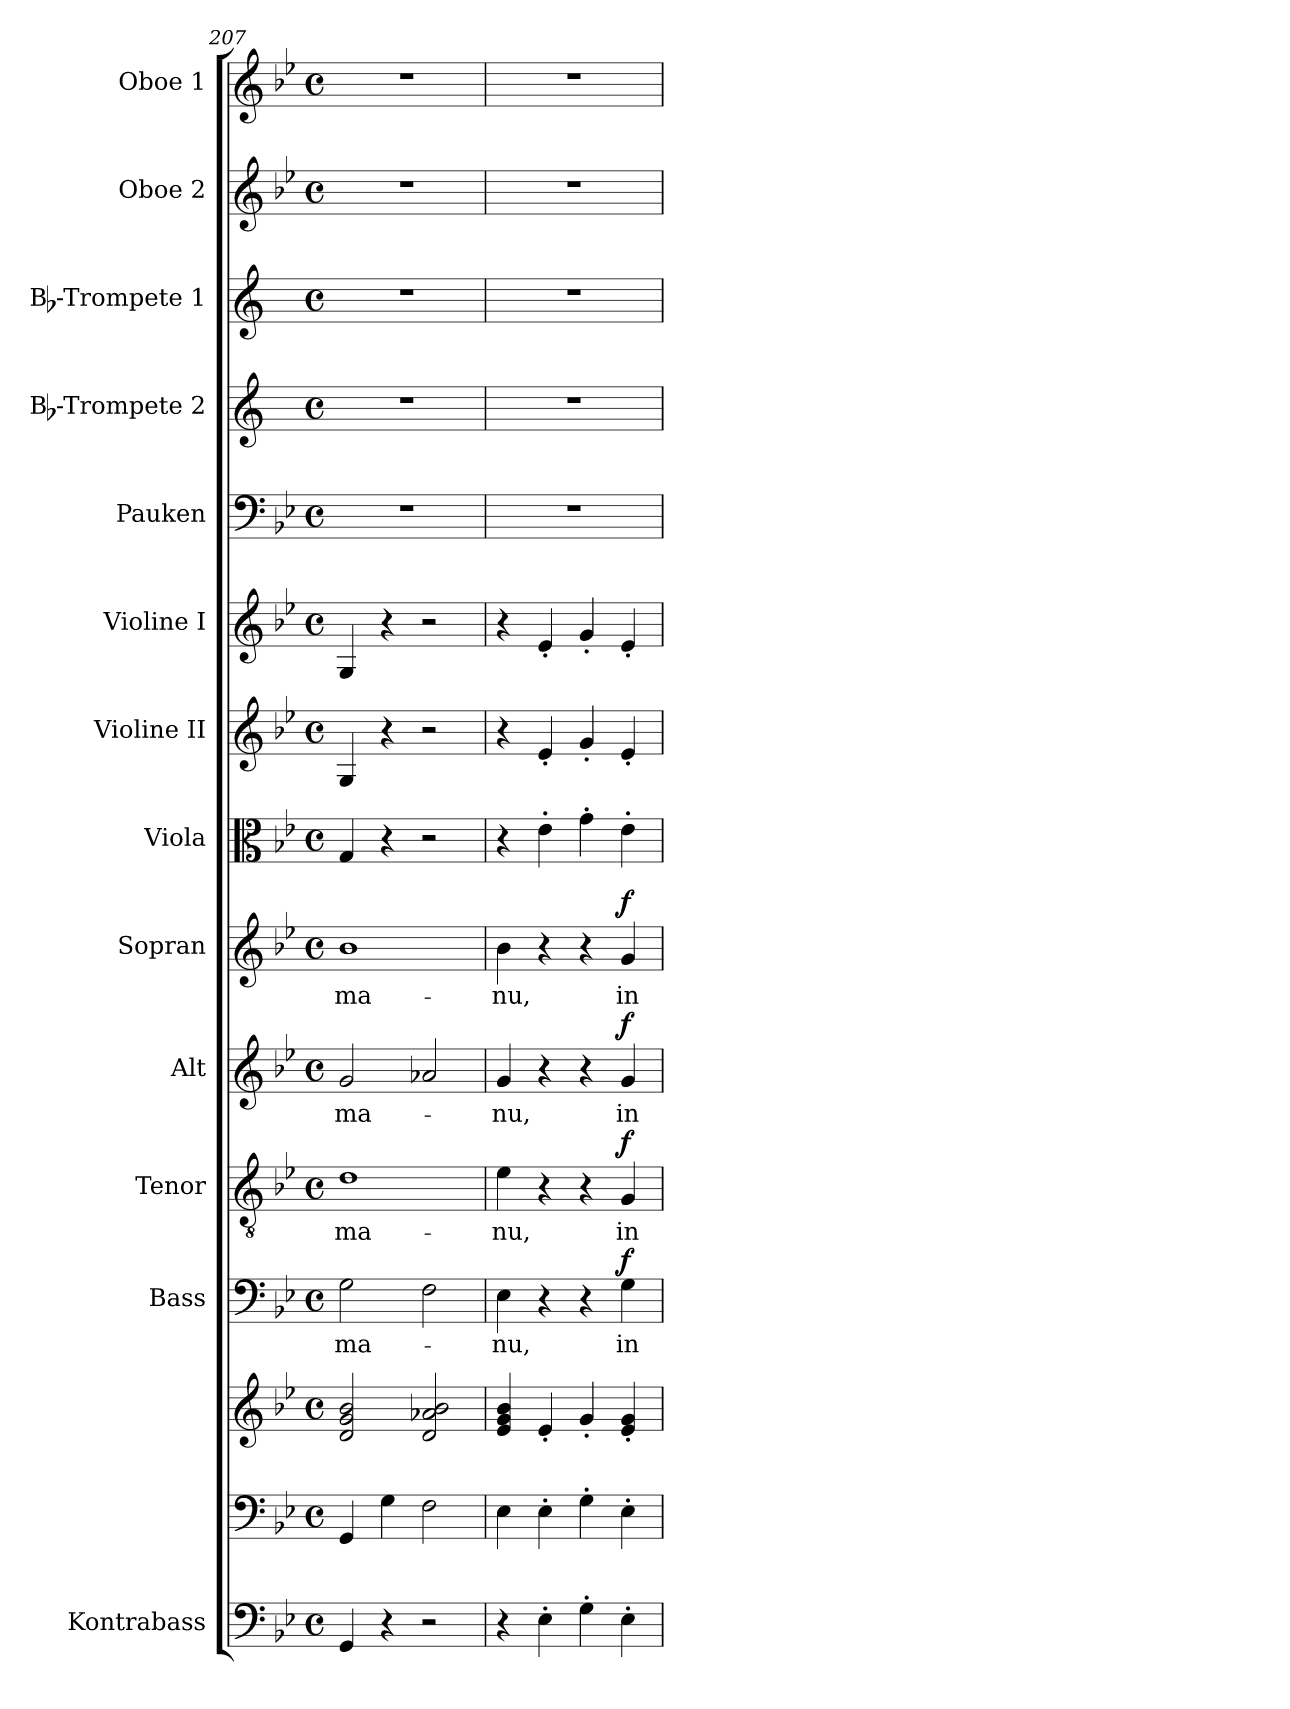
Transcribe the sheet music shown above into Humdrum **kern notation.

**kern	**kern	**kern	**kern	**text	**dynam	**kern	**text	**dynam	**kern	**text	**dynam	**kern	**text	**dynam	**kern	**kern	**kern	**kern	**kern	**kern	**kern	**kern
*part14	*part13	*part13	*part12	*part12	*part12	*part11	*part11	*part11	*part10	*part10	*part10	*part9	*part9	*part9	*part8	*part7	*part6	*part5	*part4	*part3	*part2	*part1
*staff15	*staff14	*staff13	*staff12	*staff12	*staff12	*staff11	*staff11	*staff11	*staff10	*staff10	*staff10	*staff9	*staff9	*staff9	*staff8	*staff7	*staff6	*staff5	*staff4	*staff3	*staff2	*staff1
*I"Kontrabass	*	*	*I"Bass	*	*	*I"Tenor	*	*	*I"Alt	*	*	*I"Sopran	*	*	*I"Viola	*I"Violine II	*I"Violine I	*I"Pauken	*I"Bb-Trompete 2	*I"Bb-Trompete 1	*I"Oboe 2	*I"Oboe 1
*I'Kb.	*	*	*I'B.	*	*	*I'T.	*	*	*I'A.	*	*	*I'S.	*	*	*I'Vla.	*I'Vl. II	*I'Vl. I	*I'Pk.	*I'Bb Trp. 2	*I'Bb Trp. 1	*I'Ob. 2	*I'Ob. 1
*clefF4	*clefF4	*clefG2	*clefF4	*	*	*clefGv2	*	*	*clefG2	*	*	*clefG2	*	*	*clefC3	*clefG2	*clefG2	*clefF4	*clefG2	*clefG2	*clefG2	*clefG2
*ITrd7c12	*	*	*	*	*	*	*	*	*	*	*	*	*	*	*	*	*	*	*ITrd1c2	*ITrd1c2	*	*
*k[b-e-]	*k[b-e-]	*k[b-e-]	*k[b-e-]	*	*	*k[b-e-]	*	*	*k[b-e-]	*	*	*k[b-e-]	*	*	*k[b-e-]	*k[b-e-]	*k[b-e-]	*k[b-e-]	*k[b-e-]	*k[b-e-]	*k[b-e-]	*k[b-e-]
*B-:	*B-:	*B-:	*B-:	*	*	*B-:	*	*	*B-:	*	*	*B-:	*	*	*B-:	*B-:	*B-:	*B-:	*B-:	*B-:	*B-:	*B-:
*M4/4	*M4/4	*M4/4	*M4/4	*	*	*M4/4	*	*	*M4/4	*	*	*M4/4	*	*	*M4/4	*M4/4	*M4/4	*M4/4	*M4/4	*M4/4	*M4/4	*M4/4
*met(c)	*met(c)	*met(c)	*met(c)	*	*	*met(c)	*	*	*met(c)	*	*	*met(c)	*	*	*met(c)	*met(c)	*met(c)	*met(c)	*met(c)	*met(c)	*met(c)	*met(c)
=207	=207	=207	=207	=207	=207	=207	=207	=207	=207	=207	=207	=207	=207	=207	=207	=207	=207	=207	=207	=207	=207	=207
!	!	!	!	!LO:LY:b	!	!	!LO:LY:b	!	!	!LO:LY:b	!	!	!LO:LY:b	!	!	!	!	!	!	!	!	!
4GGG/	4GG/	2d/ 2g/ 2b-/	2G\	ma-	.	1d	ma-	.	2g/	ma-	.	1b-	ma-	.	4G/	4G/	4G/	1r	1r	1r	1r	1r
4r	4G\	.	.	.	.	.	.	.	.	.	.	.	.	.	4r	4r	4r	.	.	.	.	.
2r	2F\	2d/ 2a-X/ 2b-/	2F\	.	.	.	.	.	2a-X/	.	.	.	.	.	2r	2r	2r	.	.	.	.	.
=208	=208	=208	=208	=208	=208	=208	=208	=208	=208	=208	=208	=208	=208	=208	=208	=208	=208	=208	=208	=208	=208	=208
!	!	!	!	!LO:LY:b	!	!	!LO:LY:b	!	!	!LO:LY:b	!	!	!LO:LY:b	!	!	!	!	!	!	!	!	!
4r	4E-\	4e-/ 4g/ 4b-/	4E-\	-nu,	.	4e-\	-nu,	.	4g/	-nu,	.	4b-\	-nu,	.	4r	4r	4r	1r	1r	1r	1r	1r
4EE-'>\	4E-'>\	4e-'</	4r	.	.	4r	.	.	4r	.	.	4r	.	.	4e-'>\	4e-'</	4e-'</	.	.	.	.	.
4GG'>\	4G'>\	4g'</	4r	.	.	4r	.	.	4r	.	.	4r	.	.	4g'>\	4g'</	4g'</	.	.	.	.	.
!	!	!	!	!LO:LY:b	!LO:DY:a	!	!LO:LY:b	!LO:DY:a	!	!LO:LY:b	!LO:DY:a	!	!LO:LY:b	!LO:DY:a	!	!	!	!	!	!	!	!
4EE-'>\	4E-'>\	4e-/'< 4g/'<	4G\	in	f	4G/	in	f	4g/	in	f	4g/	in	f	4e-'>\	4e-'</	4e-'</	.	.	.	.	.
=	=	=	=	=	=	=	=	=	=	=	=	=	=	=	=	=	=	=	=	=	=	=
*-	*-	*-	*-	*-	*-	*-	*-	*-	*-	*-	*-	*-	*-	*-	*-	*-	*-	*-	*-	*-	*-	*-
